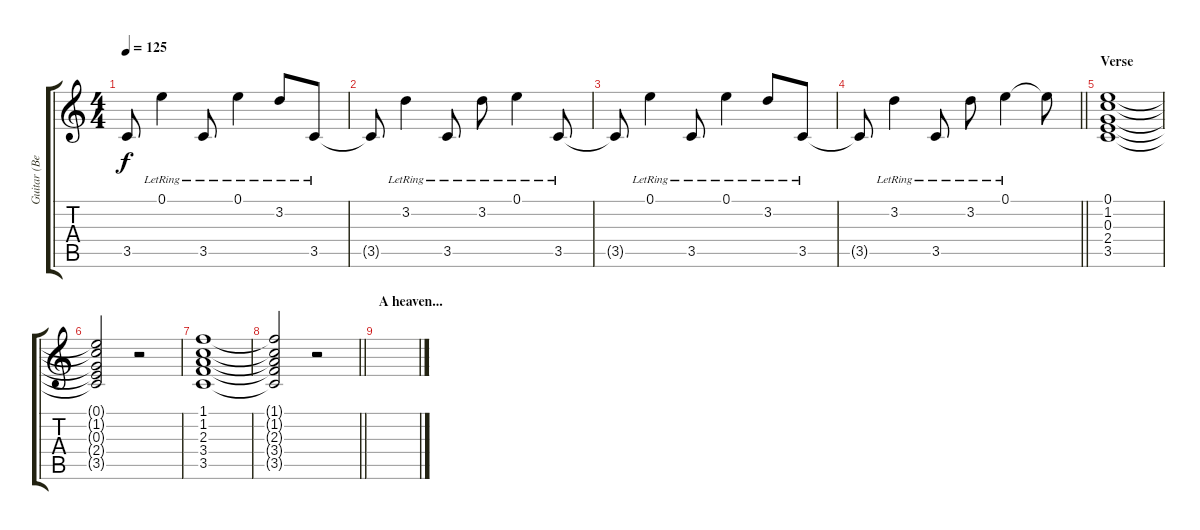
\track ("Guitar (Bernard Sumner)" "Guitar (Be") {instrument electricguitarclean}
\staff {score tabs}
\tuning (E4 B3 G3 D3 A2 E2) {hide}
\ts (4 4)
\tempo 125
\clef g2
\ks c
3.5{t}.8{dy f} 0.1{lr}.4 3.5{lr}.8 0.1{lr}.4 3.2{lr}.8 3.5{lr}.8 |
3.5{t}.8 3.2{lr}.4 3.5{lr}.8 3.2{lr}.8 0.1{lr}.4 3.5{lr}.8 |
3.5{t}.8 0.1{lr}.4 3.5{lr}.8 0.1{lr}.4 3.2{lr}.8 3.5{lr}.8 |
\barLineRight lightlight
3.5{t}.8 3.2{lr}.4 3.5{lr}.8 3.2{lr}.8 0.1{lr}.4 0.1{t}.8 |
\section ("" "Verse")
(0.1 1.2 0.3 2.4 3.5).1 |
(0.1{t} 1.2{t} 0.3{t} 2.4{t} 3.5{t}).2 r.2 |
(1.1 1.2 2.3 3.4 3.5).1 |
\barLineRight lightlight
(1.1{t} 1.2{t} 2.3{t} 3.4{t} 3.5{t}).2 r.2 |
\section ("" "A heaven...")
